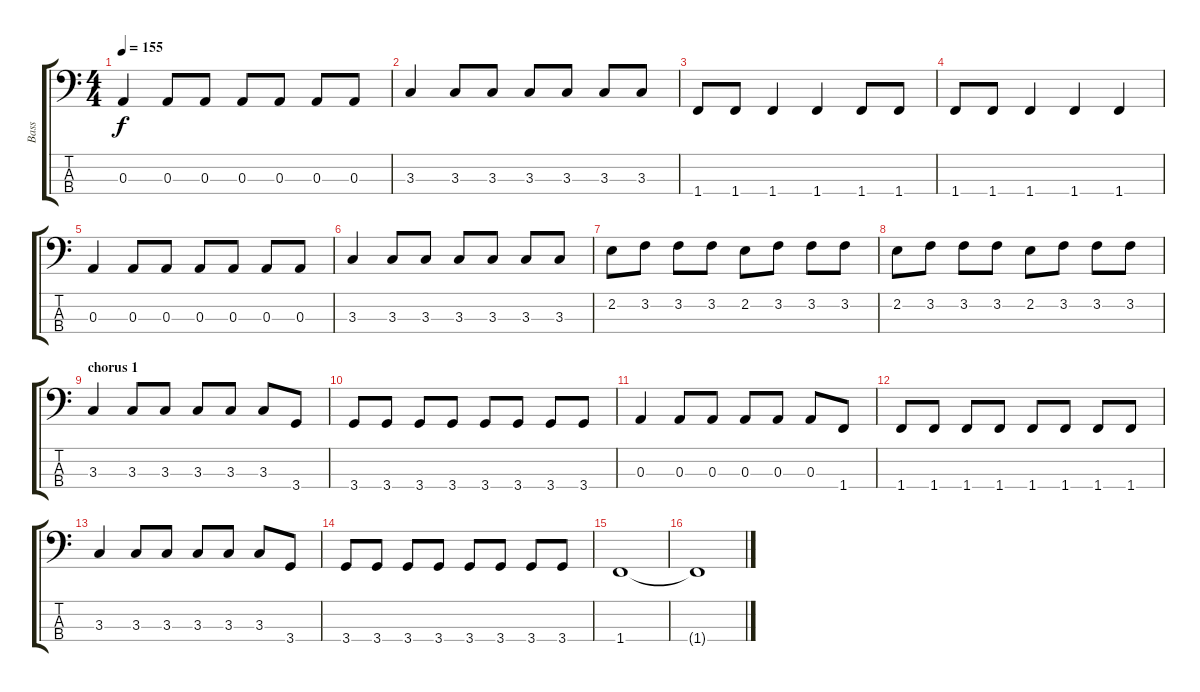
\track ("Bass" "Bass") {instrument electricbasspick}
\staff {score tabs}
\tuning (G2 D2 A1 E1) {hide}
\ts (4 4)
\tempo 155
\clef f4
\ks c
0.3.4{dy f} 0.3.8 0.3.8 0.3.8 0.3.8 0.3.8 0.3.8 |
3.3.4 3.3.8 3.3.8 3.3.8 3.3.8 3.3.8 3.3.8 |
1.4.8 1.4.8 1.4.4 1.4.4 1.4.8 1.4.8 |
1.4.8 1.4.8 1.4.4 1.4.4 1.4.4 |
0.3.4 0.3.8 0.3.8 0.3.8 0.3.8 0.3.8 0.3.8 |
3.3.4 3.3.8 3.3.8 3.3.8 3.3.8 3.3.8 3.3.8 |
2.2.8 3.2.8 3.2.8 3.2.8 2.2.8 3.2.8 3.2.8 3.2.8 |
2.2.8 3.2.8 3.2.8 3.2.8 2.2.8 3.2.8 3.2.8 3.2.8 |
\section ("" "chorus 1")
3.3.4 3.3.8 3.3.8 3.3.8 3.3.8 3.3.8 3.4.8 |
3.4.8 3.4.8 3.4.8 3.4.8 3.4.8 3.4.8 3.4.8 3.4.8 |
0.3.4 0.3.8 0.3.8 0.3.8 0.3.8 0.3.8 1.4.8 |
1.4.8 1.4.8 1.4.8 1.4.8 1.4.8 1.4.8 1.4.8 1.4.8 |
3.3.4 3.3.8 3.3.8 3.3.8 3.3.8 3.3.8 3.4.8 |
3.4.8 3.4.8 3.4.8 3.4.8 3.4.8 3.4.8 3.4.8 3.4.8 |
1.4.1 |
1.4{t}.1
